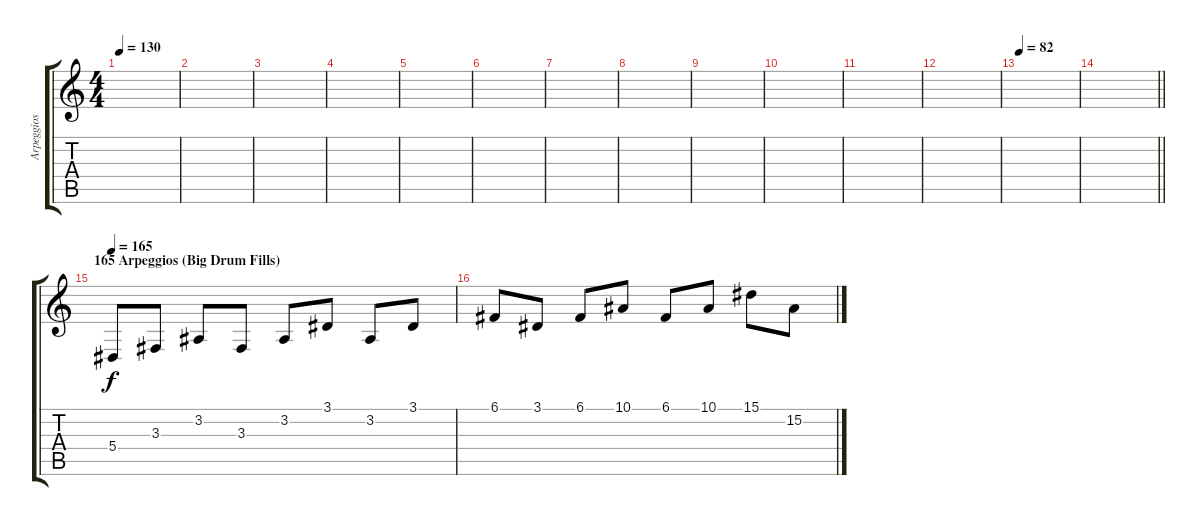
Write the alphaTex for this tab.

\track ("Arpeggios" "Arpeggios") {instrument koto}
\staff {score tabs}
\tuning (C4 G3 Eb3 Bb2 F2 C2) {hide}
\ts (4 4)
\tempo 130
\clef g2
\ks c
|
|
|
|
|
|
|
|
|
|
|
|
\tempo 82
|
\barLineRight lightlight
|
\section ("" "165 Arpeggios (Big Drum Fills)")
\tempo 165
5.4.8{dy f} 3.3.8 3.2.8 3.3.8 3.2.8 3.1.8 3.2.8 3.1.8 |
6.1.8 3.1.8 6.1.8 10.1.8 6.1.8 10.1.8 15.1.8 15.2.8
